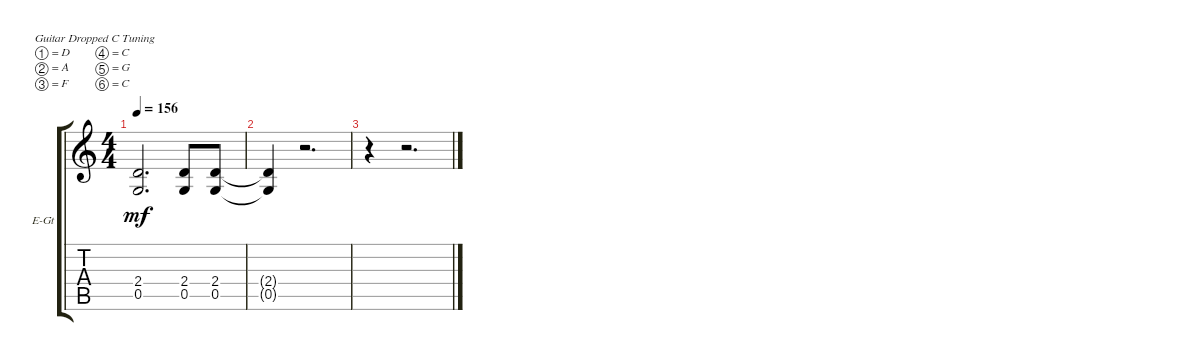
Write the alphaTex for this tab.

\bracketExtendMode groupsimilarinstruments
\firstSystemTrackNameOrientation horizontal
\otherSystemsTrackNameOrientation horizontal
\track ("Lead Guitar" "E-Gt") {instrument distortionguitar}
\staff {score tabs}
\tuning (D4 A3 F3 C3 G2 C2)
\ts (4 4)
\tempo 156
\clef g2
\ks c
(2.4 0.5).2{d dy mf} (2.4 0.5).8 (2.4 0.5).8 |
(2.4{t} 0.5{t}).4 r.2{d} |
r.4 r.2{d}
